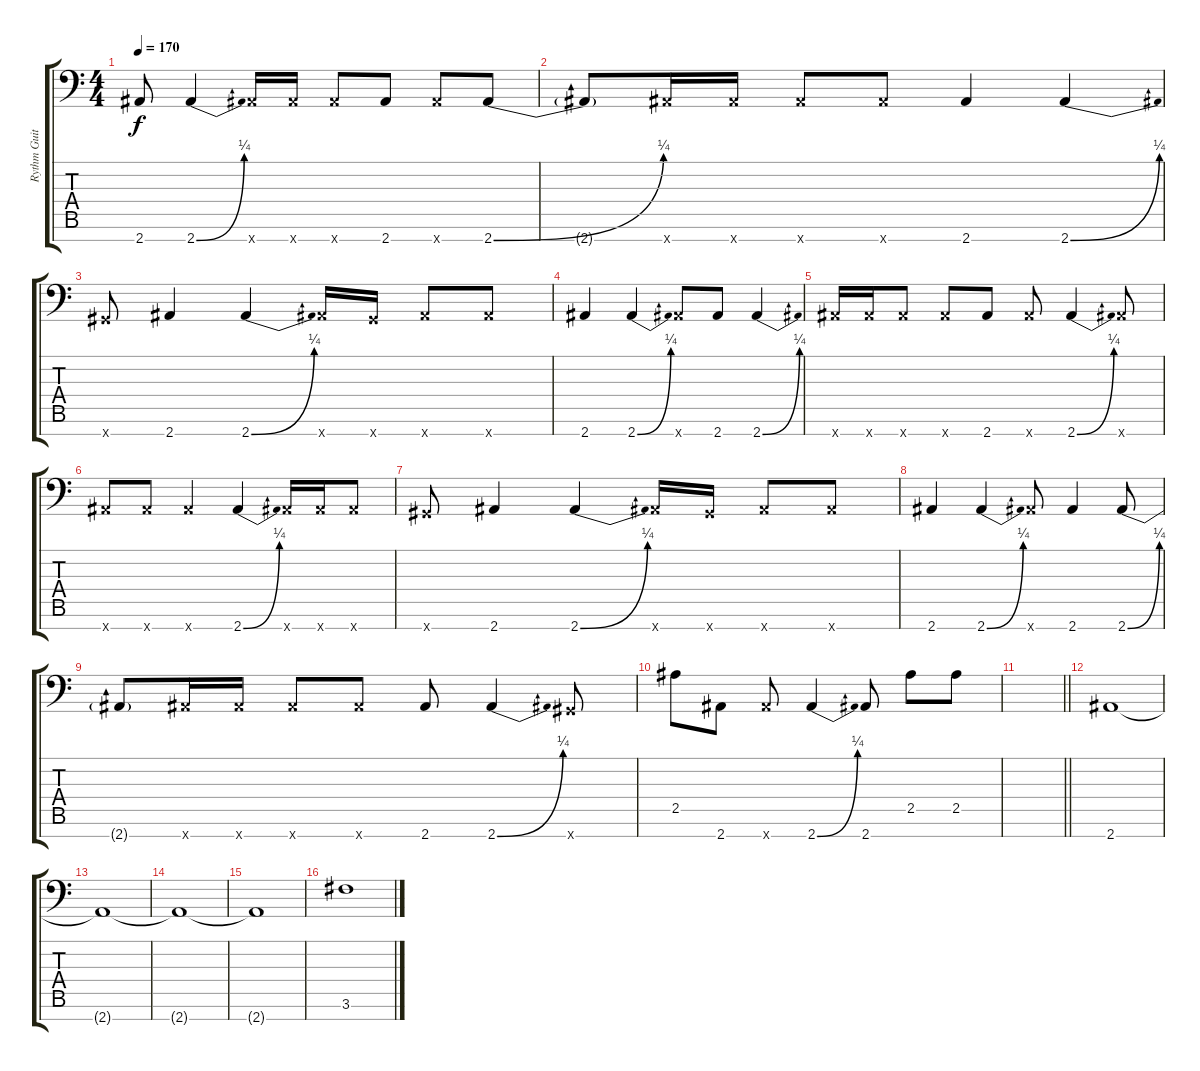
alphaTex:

\track ("Rythm Guitar #2" "Rythm Guit") {instrument distortionguitar}
\staff {score tabs}
\tuning (Eb4 Bb3 Gb3 Db3 Ab2 Eb2 Ab1) {hide}
\ts (4 4)
\tempo 170
\clef f4
\ks c
2.7.8{dy f} 2.7{be (bend 0 0 60 1)}.4 2.7{x}.16 2.7{x}.16 2.7{x}.8 2.7.8 2.7{x}.8 2.7{be (bend 0 0 60 1)}.8 |
2.7{t}.8 2.7{x}.16 2.7{x}.16 2.7{x}.8 2.7{x}.8 2.7.4 2.7{be (bend 0 0 60 1)}.4 |
0.7{x}.8 2.7.4 2.7{be (bend 0 0 60 1)}.4 2.7{x}.16 0.7{x}.16 2.7{x}.8 2.7{x}.8 |
2.7.4 2.7{be (bend 0 0 60 1)}.4 2.7{x}.8 2.7.8 2.7{be (bend 0 0 60 1)}.4 |
2.7{x}.16 2.7{x}.16 2.7{x}.8 2.7{x}.8 2.7.8 2.7{x}.8 2.7{be (bend 0 0 60 1)}.4 2.7{x}.8 |
2.7{x}.8 2.7{x}.8 2.7{x}.4 2.7{be (bend 0 0 60 1)}.4 2.7{x}.16 2.7{x}.16 2.7{x}.8 |
0.7{x}.8 2.7.4 2.7{be (bend 0 0 60 1)}.4 2.7{x}.16 0.7{x}.16 2.7{x}.8 2.7{x}.8 |
2.7.4 2.7{be (bend 0 0 60 1)}.4 2.7{x}.8 2.7.4 2.7{be (bend 0 0 60 1)}.8 |
2.7{t}.8 2.7{x}.16 2.7{x}.16 2.7{x}.8 2.7{x}.8 2.7.8 2.7{be (bend 0 0 60 1)}.4 0.7{x}.8 |
2.5.8 2.7.8 2.7{x}.8 2.7{be (bend 0 0 60 1)}.4 2.7.8 2.5.8 2.5.8 |
\barLineRight lightlight
|
\section ("" "")
2.7.1 |
2.7{t}.1 |
2.7{t}.1 |
2.7{t}.1 |
3.6.1
